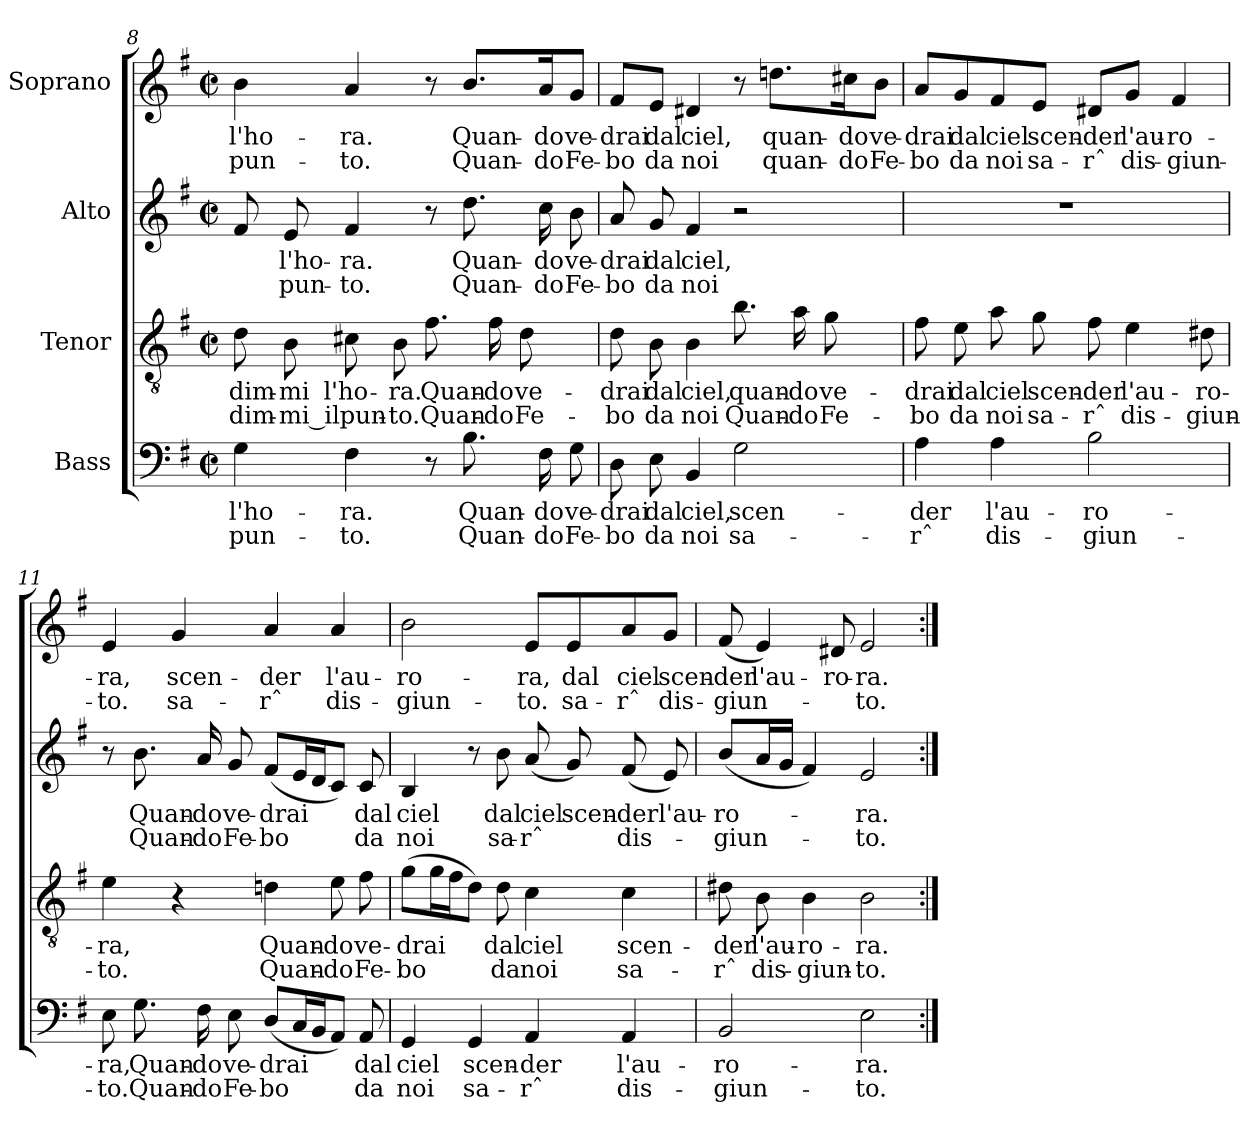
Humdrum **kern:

**kern	**text	**text	**kern	**text	**text	**kern	**text	**text	**kern	**text	**text
*part4	*part4	*part4	*part3	*part3	*part3	*part2	*part2	*part2	*part1	*part1	*part1
*staff4	*staff4	*staff4	*staff3	*staff3	*staff3	*staff2	*staff2	*staff2	*staff1	*staff1	*staff1
*I"Bass	*	*	*I"Tenor	*	*	*I"Alto	*	*	*I"Soprano	*	*
!!LO:PB:g=z
*clefF4	*	*	*clefGv2	*	*	*clefG2	*	*	*clefG2	*	*
*k[f#]	*	*	*k[f#]	*	*	*k[f#]	*	*	*k[f#]	*	*
*G:	*	*	*G:	*	*	*G:	*	*	*G:	*	*
*M2/2	*	*	*M2/2	*	*	*M2/2	*	*	*M2/2	*	*
*met(c|)	*	*	*met(c|)	*	*	*met(c|)	*	*	*met(c|)	*	*
=8	=8	=8	=8	=8	=8	=8	=8	=8	=8	=8	=8
4G\	l'ho-	pun-	8d\	dim-	dim-	8f#/	.	.	4b\	l'ho-	pun-
.	.	.	8B\	-mi	-mi_il	8e/	l'ho-	pun-	.	.	.
4F#\	-ra.	-to.	8c#X\	l'ho-	pun-	4f#/	-ra.	-to.	4a/	-ra.	-to.
.	.	.	8B\	-ra.	-to.	.	.	.	.	.	.
8r	.	.	8.f#\	Quan-	Quan-	8r	.	.	8r	.	.
8.B\	Quan-	Quan-	.	.	.	8.dd\	Quan-	Quan-	8.b/L	Quan-	Quan-
.	.	.	16f#\	-do	-do	.	.	.	.	.	.
.	.	.	8d\	ve-	Fe-	.	.	.	.	.	.
16F#\	-do	-do	.	.	.	16cc\	-do	-do	16a/K	-do	-do
8G\	ve-	Fe-	8ryy	.	.	8b\	ve-	Fe-	8g/J	ve-	Fe-
=9	=9	=9	=9	=9	=9	=9	=9	=9	=9	=9	=9
8D\	-drai	-bo	8d\	-drai	-bo	8a/	-drai	-bo	8f#/L	-drai	-bo
8E\	dal	da	8B\	dal	da	8g/	dal	da	8e/J	dal	da
4BB/	ciel,	noi	4B\	ciel,	noi	4f#/	ciel,	noi	4d#X/	ciel,	noi
2G\	scen-	sa-	8.b\	quan-	Quan-	2r	.	.	8r	.	.
.	.	.	.	.	.	.	.	.	8.ddn\L	quan-	quan-
.	.	.	16a\	-do	-do	.	.	.	.	.	.
.	.	.	8g\	ve-	Fe-	.	.	.	.	.	.
.	.	.	.	.	.	.	.	.	16cc#X\K	-do	-do
.	.	.	8ryy	.	.	.	.	.	8b\J	ve-	Fe-
=10	=10	=10	=10	=10	=10	=10	=10	=10	=10	=10	=10
4A\	-der	-rˆ	8f#\	-drai	-bo	1r	.	.	8a/L	-drai	-bo
.	.	.	8e\	dal	da	.	.	.	8g/	dal	da
4A\	l'au-	dis-	8a\	ciel	noi	.	.	.	8f#/	ciel	noi
.	.	.	8g\	scen-	sa-	.	.	.	8e/J	scen-	sa-
2B\	-ro-	-giun-	8f#\	-der	-rˆ	.	.	.	8d#X/L	-der	-rˆ
.	.	.	4e\	l'au-	dis-	.	.	.	8g/J	l'au-	dis-
.	.	.	.	.	.	.	.	.	4f#/	-ro-	-giun-
.	.	.	8d#X\	-ro-	-giun-	.	.	.	.	.	.
!!LO:LB:g=z
=11	=11	=11	=11	=11	=11	=11	=11	=11	=11	=11	=11
8E\	-ra,	-to.	4e\	-ra,	-to.	8r	.	.	4e/	-ra,	-to.
8.G\	Quan-	Quan-	.	.	.	8.b\	Quan-	Quan-	.	.	.
.	.	.	4r	.	.	.	.	.	4g/	scen-	sa-
16F#\	-do	-do	.	.	.	16a/	-do	-do	.	.	.
8E\	ve-	Fe-	.	.	.	8g/	ve-	Fe-	.	.	.
(8D/L	-drai	-bo	4dn\	Quan-	Quan-	(8f#/L	-drai	-bo	4a/	-der	-rˆ
16C/L	.	.	.	.	.	16e/L	.	.	.	.	.
16BB/J	.	.	.	.	.	16d/J	.	.	.	.	.
8AA/J)	.	.	8e\	-do	-do	8c/J)	.	.	4a/	l'au-	dis-
8AA/	dal	da	8f#\	ve-	Fe-	8c/	dal	da	.	.	.
=12	=12	=12	=12	=12	=12	=12	=12	=12	=12	=12	=12
4GG/	ciel	noi	(8g\L	-drai	-bo	4B/	ciel	noi	2b\	-ro-	-giun-
.	.	.	16g\L	.	.	.	.	.	.	.	.
.	.	.	16f#\J	.	.	.	.	.	.	.	.
4GG/	scen-	sa-	8d\J)	.	.	8r	.	.	.	.	.
.	.	.	8d\	dal	da	8b\	dal	sa-	.	.	.
4AA/	-der	-rˆ	4c\	ciel	noi	(8a/	ciel	-rˆ	8e/L	-ra,	-to.
.	.	.	.	.	.	8g/)	scen-	.	8e/	dal	sa-
4AA/	l'au-	dis-	4c\	scen-	sa-	(8f#/	-der	dis-	8a/	ciel	-rˆ
.	.	.	.	.	.	8e/)	l'au-	.	8g/J	scen-	dis-
=13	=13	=13	=13	=13	=13	=13	=13	=13	=13	=13	=13
2BB/	-ro-	-giun-	8d#X\	-der	-rˆ	(8b/L	-ro-	-giun-	(8f#/	-der	-giun-
.	.	.	8B\	l'au-	dis-	16a/L	.	.	4e/)	l'au-	.
.	.	.	.	.	.	16g/JJ	.	.	.	.	.
.	.	.	4B\	-ro-	-giun-	4f#/)	.	.	.	.	.
.	.	.	.	.	.	.	.	.	8d#X/	-ro-	.
2E\	-ra.	-to.	2B\	-ra.	-to.	2e/	-ra.	-to.	2e/	-ra.	-to.
=:|!	=:|!	=:|!	=:|!	=:|!	=:|!	=:|!	=:|!	=:|!	=:|!	=:|!	=:|!
*-	*-	*-	*-	*-	*-	*-	*-	*-	*-	*-	*-
